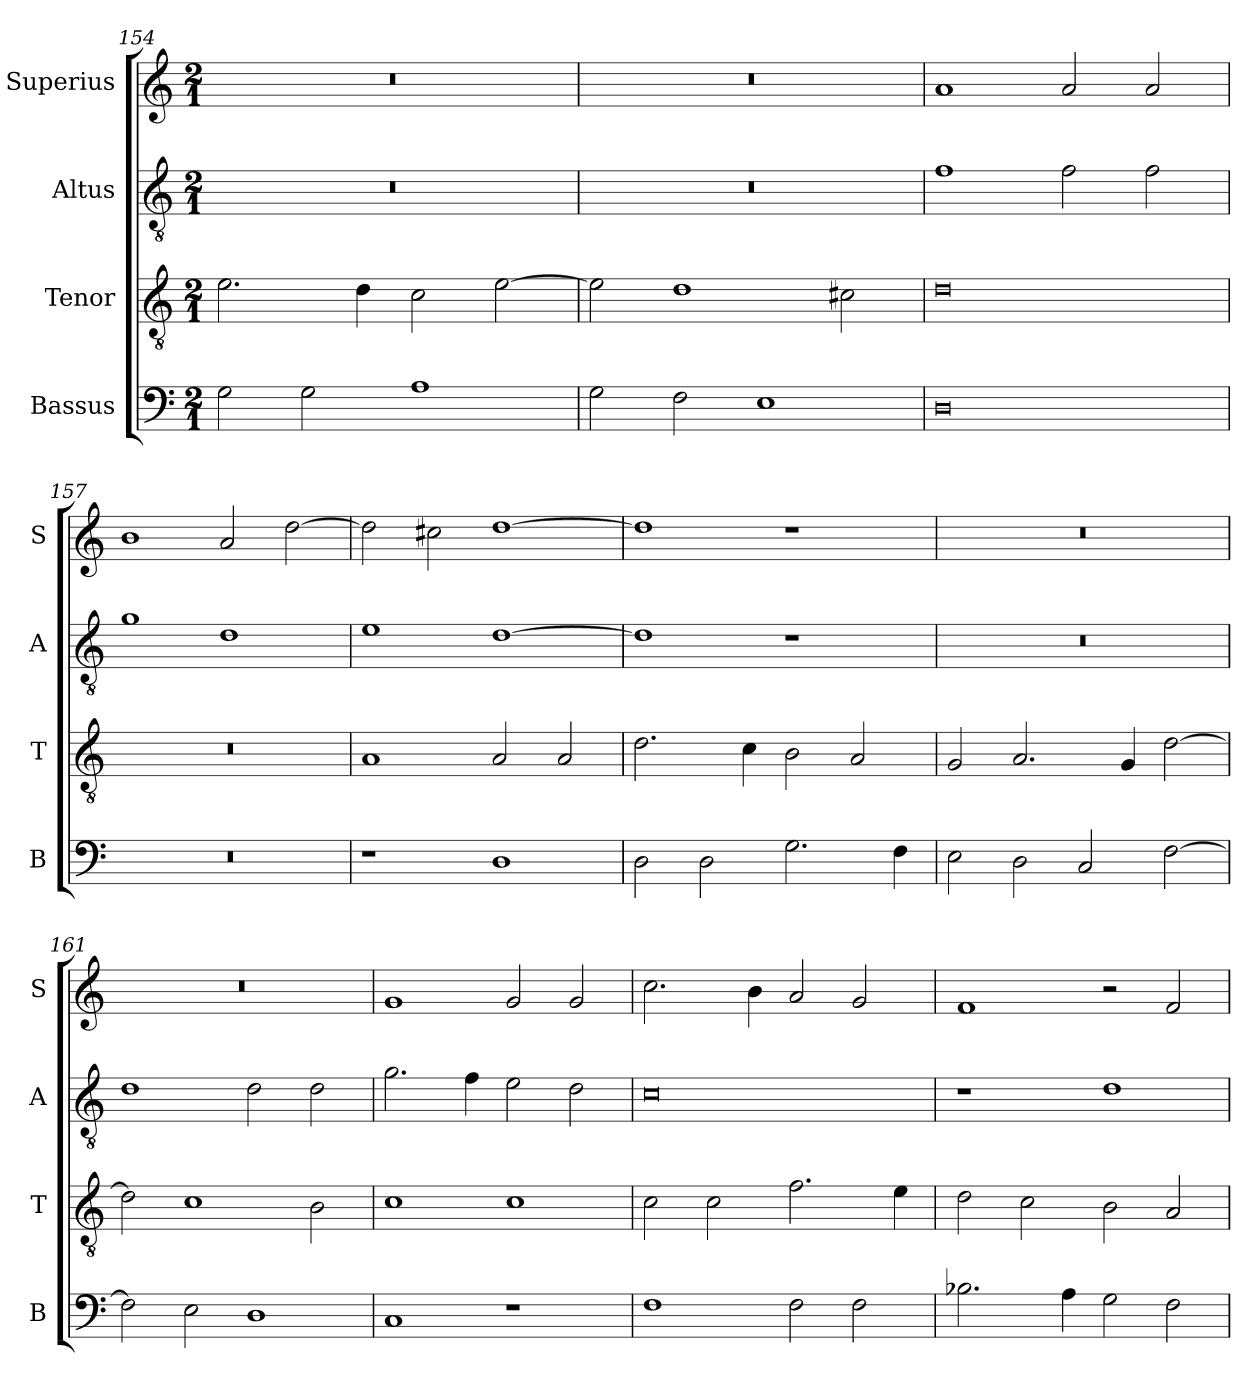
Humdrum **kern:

**kern	**kern	**kern	**kern
*part4	*part3	*part2	*part1
*staff4	*staff3	*staff2	*staff1
*I"Bassus	*I"Tenor	*I"Altus	*I"Superius
*I'B	*I'T	*I'A	*I'S
*clefF4	*clefGv2	*clefGv2	*clefG2
*k[]	*k[]	*k[]	*k[]
*C:	*C:	*C:	*C:
*M2/1	*M2/1	*M2/1	*M2/1
=154	=154	=154	=154
2G	2.e	0r	0r
2G	.	.	.
.	4d	.	.
1A	2c	.	.
.	[2e	.	.
=155	=155	=155	=155
2G	2e]	0r	0r
2F	1d	.	.
1E	.	.	.
.	2c#X	.	.
=156	=156	=156	=156
0D	0d	1f	1a
.	.	2f	2a
.	.	2f	2a
=157	=157	=157	=157
0r	0r	1g	1b
.	.	1d	2a
.	.	.	[2dd
=158	=158	=158	=158
1r	1A	1e	2dd]
.	.	.	2cc#X
1D	2A	[1d	[1dd
.	2A	.	.
=159	=159	=159	=159
2D	2.d	1d]	1dd]
2D	.	.	.
.	4c	.	.
2.G	2B	1r	1r
.	2A	.	.
4F	.	.	.
=160	=160	=160	=160
2E	2G	0r	0r
2D	2.A	.	.
2C	.	.	.
.	4G	.	.
[2F	[2d	.	.
=161	=161	=161	=161
2F]	2d]	1d	0r
2E	1c	.	.
1D	.	2d	.
.	2B	2d	.
=162	=162	=162	=162
1C	1c	2.g	1g
.	.	4f	.
1r	1c	2e	2g
.	.	2d	2g
=163	=163	=163	=163
1F	2c	0c	2.cc
.	2c	.	.
.	.	.	4b
2F	2.f	.	2a
2F	.	.	2g
.	4e	.	.
=164	=164	=164	=164
2.B-X	2d	1r	1f
.	2c	.	.
4A	.	.	.
2G	2B	1d	2r
2F	2A	.	2f
=	=	=	=
*-	*-	*-	*-
